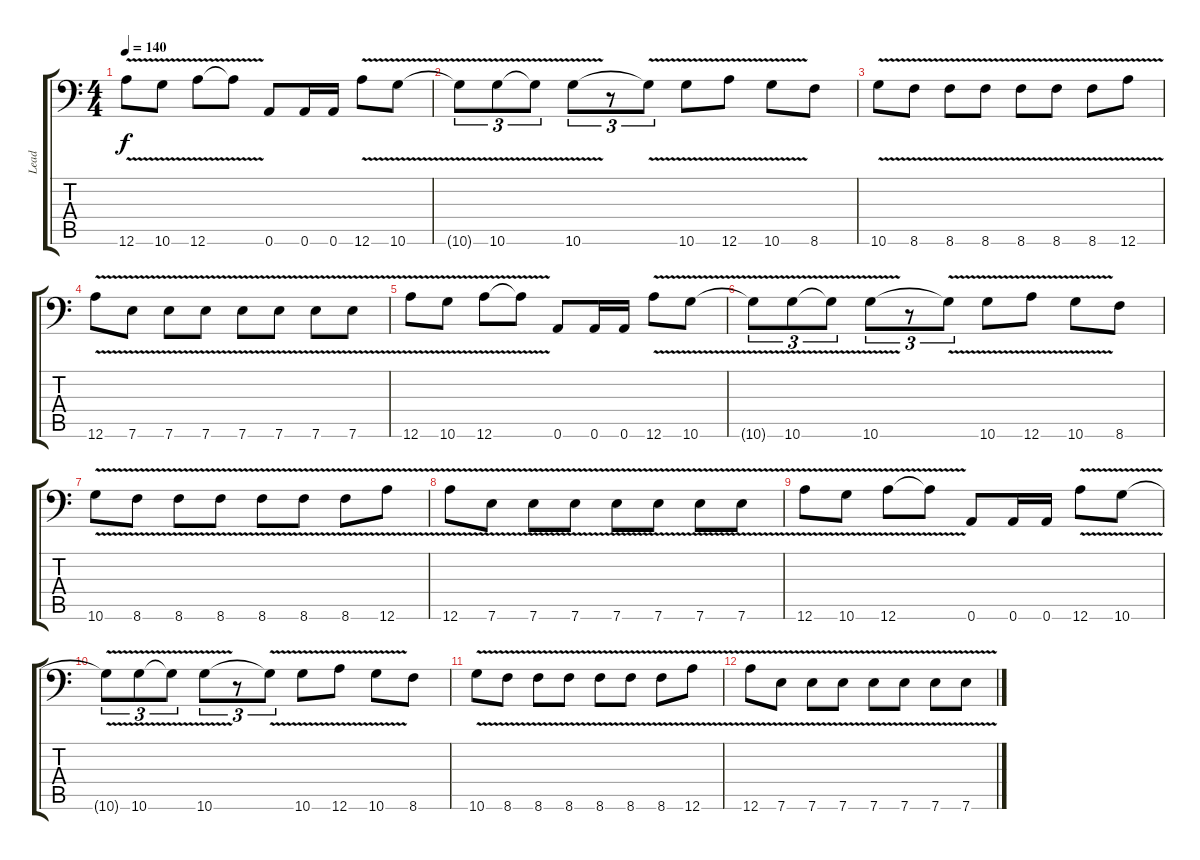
\track ("Lead" "Lead") {instrument distortionguitar}
\staff {score tabs}
\tuning (B3 Gb3 D3 A2 E2 A1) {hide}
\ts (4 4)
\tempo 140
\clef f4
\ks c
12.6{v}.8{dy f} 10.6{v}.8 12.6{v}.8 12.6{t}.8 0.6.8 0.6.16 0.6.16 12.6{v}.8 10.6{v}.8 |
10.6{t}.8{tu (3 2)} 10.6{v}.8{tu (3 2)} 10.6{t}.8{tu (3 2)} 10.6{v}.8{tu (3 2)} r.8{tu (3 2)} 10.6{t}.8{tu (3 2)} 10.6{v}.8 12.6{v}.8 10.6{v}.8 8.6.8 |
10.6{v}.8 8.6{v}.8 8.6{v}.8 8.6{v}.8 8.6{v}.8 8.6{v}.8 8.6{v}.8 12.6{v}.8 |
12.6{v}.8 7.6{v}.8 7.6{v}.8 7.6{v}.8 7.6{v}.8 7.6{v}.8 7.6{v}.8 7.6{v}.8 |
12.6{v}.8 10.6{v}.8 12.6{v}.8 12.6{t}.8 0.6.8 0.6.16 0.6.16 12.6{v}.8 10.6{v}.8 |
10.6{t}.8{tu (3 2)} 10.6{v}.8{tu (3 2)} 10.6{t}.8{tu (3 2)} 10.6{v}.8{tu (3 2)} r.8{tu (3 2)} 10.6{t}.8{tu (3 2)} 10.6{v}.8 12.6{v}.8 10.6{v}.8 8.6.8 |
10.6{v}.8 8.6{v}.8 8.6{v}.8 8.6{v}.8 8.6{v}.8 8.6{v}.8 8.6{v}.8 12.6{v}.8 |
12.6{v}.8 7.6{v}.8 7.6{v}.8 7.6{v}.8 7.6{v}.8 7.6{v}.8 7.6{v}.8 7.6{v}.8 |
12.6{v}.8 10.6{v}.8 12.6{v}.8 12.6{t}.8 0.6.8 0.6.16 0.6.16 12.6{v}.8 10.6{v}.8 |
10.6{t}.8{tu (3 2)} 10.6{v}.8{tu (3 2)} 10.6{t}.8{tu (3 2)} 10.6{v}.8{tu (3 2)} r.8{tu (3 2)} 10.6{t}.8{tu (3 2)} 10.6{v}.8 12.6{v}.8 10.6{v}.8 8.6.8 |
10.6{v}.8 8.6{v}.8 8.6{v}.8 8.6{v}.8 8.6{v}.8 8.6{v}.8 8.6{v}.8 12.6{v}.8 |
12.6{v}.8 7.6{v}.8 7.6{v}.8 7.6{v}.8 7.6{v}.8 7.6{v}.8 7.6{v}.8 7.6{v}.8
